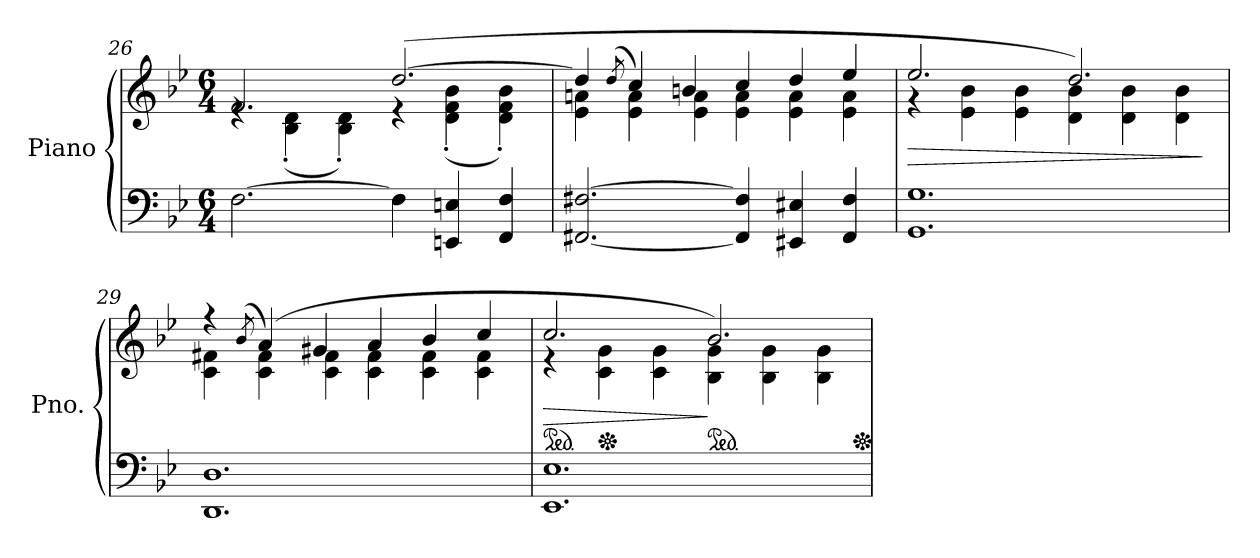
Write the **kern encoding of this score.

**kern	**kern	**dynam
*part1	*part1	*part1
*staff2	*staff1	*staff1/2
*I"Piano	*	*
*I'Pno.	*	*
*clefF4	*clefG2	*
*k[b-e-]	*k[b-e-]	*
*M6/4	*M6/4	*
=26	=26	=26
*	*^	*
[2.F\	2.f/	4re	.
.	.	(<4B-\' 4d\'	.
.	.	4B-\' 4d\')	.
4F\]	(>[2.dd/	4r	.
4EEn/ 4En/	.	(<4d\' 4f\' 4b-\'	.
4FF/ 4F/	.	4d\' 4f\' 4b-\')	.
!!LO:LB:g=z	!!
=27	=27	=27	=27
[2.FF#X/ [2.F#X/	4dd/]	4e-\ 4an\	.
.	(<8qdd/	.	.
.	4cc/)	4e-\ 4a\	.
.	4bn/	4e-\ 4a\	.
4FF#/] 4F#/]	4cc/	4e-\ 4a\	.
4EE#X/ 4E#X/	4dd/	4e-\ 4a\	.
4FF#/ 4F#/	4ee-/	4e-\ 4a\	.
=28	=28	=28	=28
!	!	!	!LO:HP:b
1.GG 1.G	2.ee-/	4r	>
.	.	4e-\ 4b-\	.
.	.	4e-\ 4b-\	.
.	2.dd/)	4d\ 4b-\	.
.	.	4d\ 4b-\	.
.	.	4d\ 4b-\	.
*	*v	*v	*
.	.	]
=29	=29	=29
*	*^	*
1.DD 1.D	4r	4c\ 4f#X\	.
.	(<8qb-/	.	.
.	(>4a/)	4c\ 4f#\	.
.	4g#X/	4c\ 4f#\	.
.	4a/	4c\ 4f#\	.
.	4b-/	4c\ 4f#\	.
.	4cc/	4c\ 4f#\	.
=30	=30	=30	=30
*	*ped	*	*
!	!	!	!LO:HP:b
1.EE- 1.E-	2.cc/	4r	>
*	*Xped	*	*
.	.	4c\ 4g\	.
.	.	4c\ 4g\	.
*	*ped	*	*
.	2.b-/)	4B-\ 4g\	]
.	.	4B-\ 4g\	.
.	.	4B-\ 4g\	.
*	*Xped	*	*
*	*v	*v	*
=	=	=
*-	*-	*-
